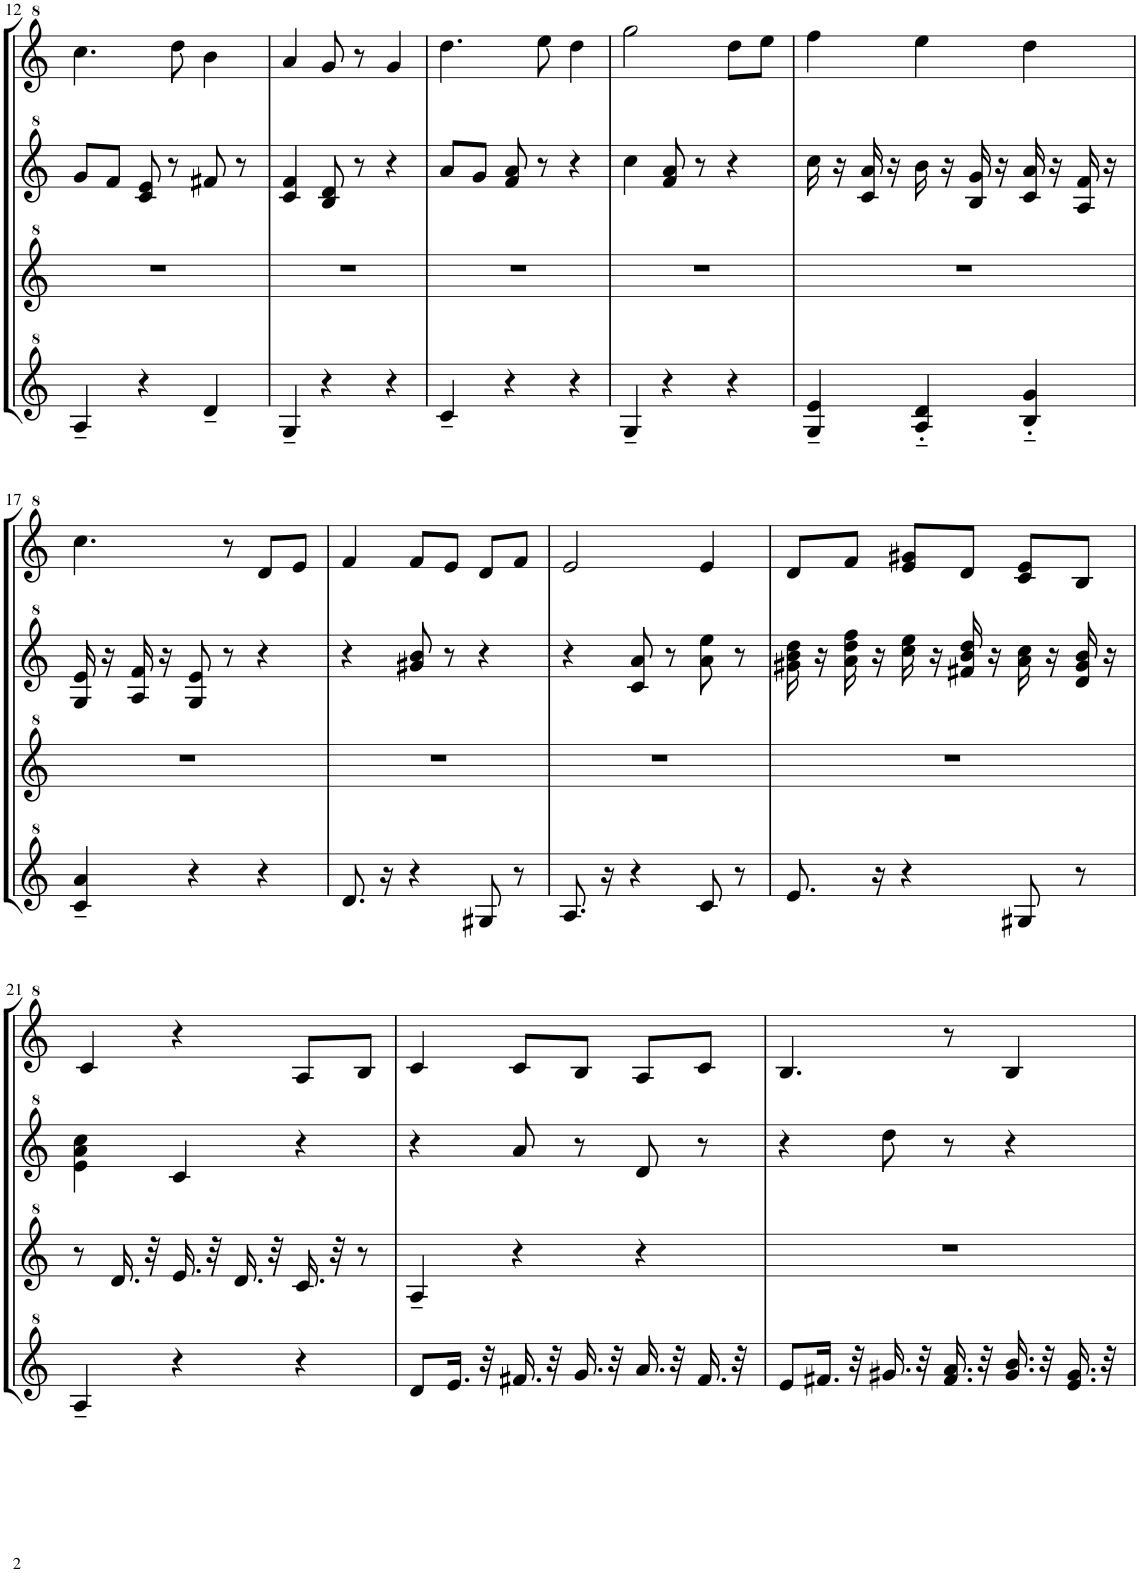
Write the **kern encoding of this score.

**kern	**kern	**kern	**kern
*part1	*part1	*part1	*part1
*staff4	*staff3	*staff2	*staff1
*I"Model III	*	*	*
!!LO:PB:g=z
*clefG^2	*clefG^2	*clefG^2	*clefG^2
*k[]	*k[]	*k[]	*k[]
*M3/4	*M3/4	*M3/4	*M3/4
=12	=12	=12	=12
4a~/	2.r	8gg/L	4.ccc\
.	.	8ff/J	.
4r	.	8cc/ 8ee/	.
.	.	8r	8ddd\
4dd~/	.	8ff#X/	4bb\
.	.	8r	.
=13	=13	=13	=13
4g~/	2.r	4cc/ 4ff/	4aa/
4r	.	8b/ 8dd/	8gg/
.	.	8r	8r
4r	.	4r	4gg/
=14	=14	=14	=14
4cc~/	2.r	8aa/L	4.ddd\
.	.	8gg/J	.
4r	.	8ff/ 8aa/	.
.	.	8r	8eee\
4r	.	4r	4ddd\
=15	=15	=15	=15
4g~/	2.r	4ccc\	2ggg\
4r	.	8ff/ 8aa/	.
.	.	8r	.
4r	.	4r	8ddd\L
.	.	.	8eee\J
=16	=16	=16	=16
4g/~ 4ee/~	2.r	16ccc\	4fff\
.	.	16r	.
.	.	16cc/ 16aa/	.
.	.	16r	.
4a/'~ 4dd/'~	.	16bb\	4eee\
.	.	16r	.
.	.	16b/ 16gg/	.
.	.	16r	.
4b/'~ 4gg/'~	.	16cc/ 16aa/	4ddd\
.	.	16r	.
.	.	16a/ 16ff/	.
.	.	16r	.
!!LO:LB:g=z
=17	=17	=17	=17
4cc/~ 4aa/~	2.r	16g/ 16ee/	4.ccc\
.	.	16r	.
.	.	16a/ 16ff/	.
.	.	16r	.
4r	.	8g/ 8ee/	.
.	.	8r	8r
4r	.	4r	8dd/L
.	.	.	8ee/J
=18	=18	=18	=18
8.dd/	2.r	4r	4ff/
16r	.	.	.
4r	.	8gg#X/ 8bb/	8ff/L
.	.	8r	8ee/J
8g#X/	.	4r	8dd/L
8r	.	.	8ff/J
=19	=19	=19	=19
8.a/	2.r	4r	2ee/
16r	.	.	.
4r	.	8cc/ 8aa/	.
.	.	8r	.
8cc/	.	8aa\ 8eee\	4ee/
8r	.	8r	.
=20	=20	=20	=20
8.ee/	2.r	16gg#X\ 16bb\ 16ddd\	8dd/L
.	.	16r	.
.	.	16aa\ 16ddd\ 16fff\	8ff/J
16r	.	16r	.
4r	.	16ccc\ 16eee\	8ee/ 8gg#X/L
.	.	16r	.
.	.	16ff#X/ 16bb/ 16ddd/	8dd/J
.	.	16r	.
8g#X/	.	16aa\ 16ccc\	8cc/ 8ee/L
.	.	16r	.
8r	.	16dd/ 16gg#/ 16bb/	8b/J
.	.	16r	.
!!LO:LB:g=z
=21	=21	=21	=21
4a~/	8r	4ee\ 4aa\ 4ccc\	4cc/
.	16.dd/	.	.
.	32r	.	.
4r	16.ee/	4cc/	4r
.	32r	.	.
.	16.dd/	.	.
.	32r	.	.
4r	16.cc/	4r	8a/L
.	32r	.	.
.	8r	.	8b/J
=22	=22	=22	=22
8dd/L	4a~/	4r	4cc/
16.ee/Jk	.	.	.
32r	.	.	.
16.ff#X/	4r	8aa/	8cc/L
32r	.	.	.
16.gg/	.	8r	8b/J
32r	.	.	.
16.aa/	4r	8dd/	8a/L
32r	.	.	.
16.ff#/	.	8r	8cc/J
32r	.	.	.
=23	=23	=23	=23
8ee/L	2.r	4r	4.b/
16.ff#X/Jk	.	.	.
32r	.	.	.
16.gg#X/	.	8ddd\	.
32r	.	.	.
16.ff#/ 16.aa/	.	8r	8r
32r	.	.	.
16.gg#/ 16.bb/	.	4r	4b/
32r	.	.	.
16.ee/ 16.gg#/	.	.	.
32r	.	.	.
=	=	=	=
*-	*-	*-	*-
